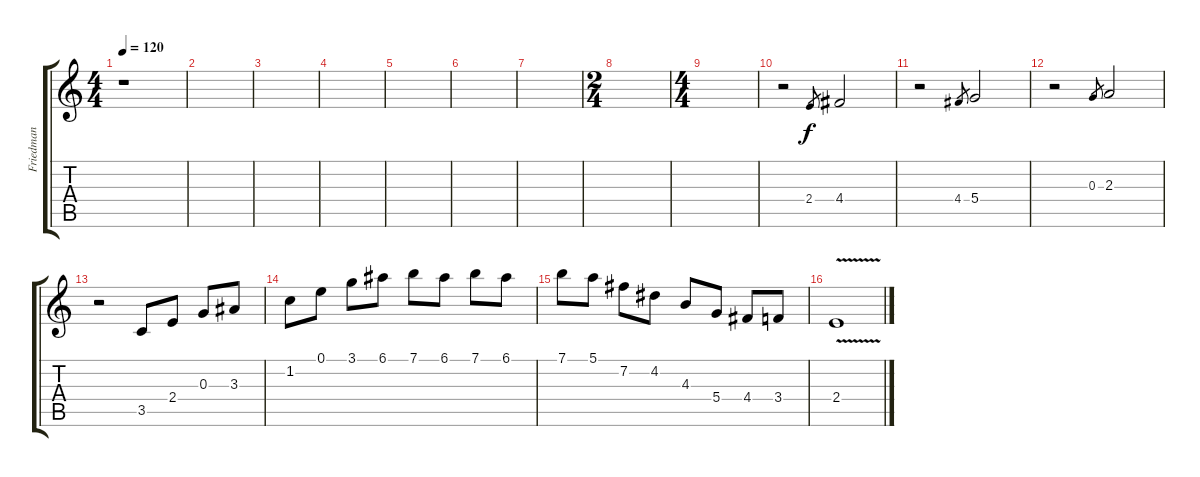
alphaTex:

\track ("Friedman" "Friedman") {instrument distortionguitar}
\staff {score tabs}
\tuning (E4 B3 G3 D3 A2 E2) {hide}
\ts (4 4)
\tempo 120
\clef g2
\ks c
r.1{dy f instrument distortionguitar} |
|
|
|
|
|
|
\ts (2 4)
|
\ts (4 4)
|
r.2 2.4.8{gr} 4.4.2 |
r.2 4.4.8{gr} 5.4.2 |
r.2 0.3.8{gr} 2.3.2 |
r.2 3.5.8 2.4.8 0.3.8 3.3.8 |
1.2.8 0.1.8 3.1.8 6.1.8 7.1.8 6.1.8 7.1.8 6.1.8 |
7.1.8 5.1.8 7.2.8 4.2.8 4.3.8 5.4.8 4.4.8 3.4.8 |
2.4{v}.1
